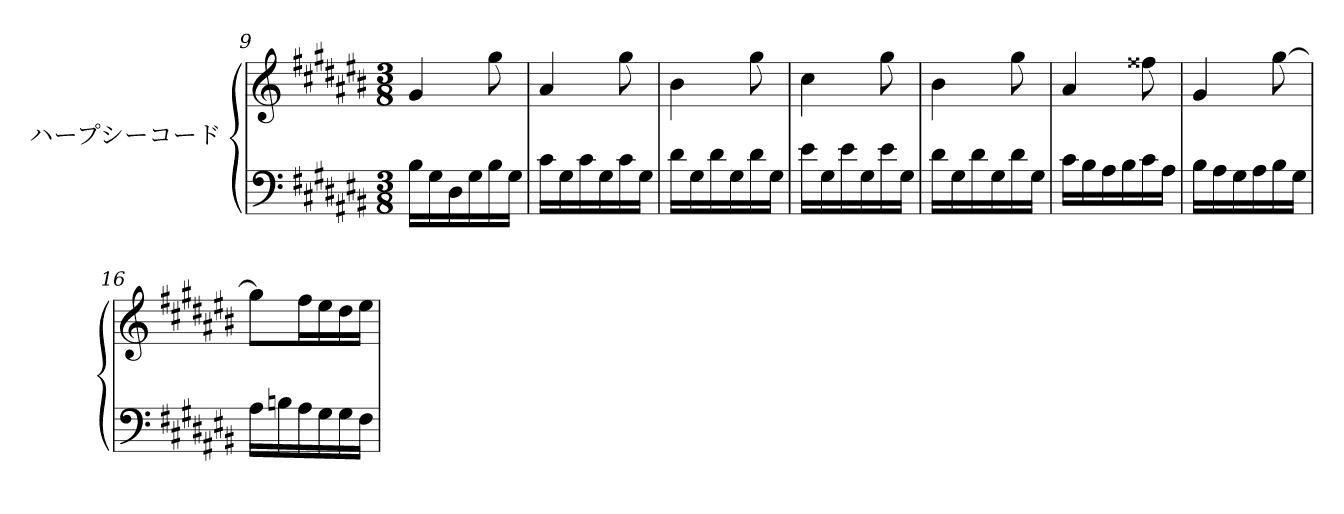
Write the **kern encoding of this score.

**kern	**kern
*part1	*part1
*staff2	*staff1
*I"ハープシーコード	*
*clefF4	*clefG2
*k[f#c#g#d#a#e#b#]	*k[f#c#g#d#a#e#b#]
*M3/8	*M3/8
=9	=9
16B#\LL	4g#/
16G#\	.
16D#\	.
16G#\	.
16B#\	8gg#\
16G#\JJ	.
=10	=10
16c#\LL	4a#/
16G#\	.
16c#\	.
16G#\	.
16c#\	8gg#\
16G#\JJ	.
=11	=11
16d#\LL	4b#\
16G#\	.
16d#\	.
16G#\	.
16d#\	8gg#\
16G#\JJ	.
=12	=12
16e#\LL	4cc#\
16G#\	.
16e#\	.
16G#\	.
16e#\	8gg#\
16G#\JJ	.
=13	=13
16d#\LL	4b#\
16G#\	.
16d#\	.
16G#\	.
16d#\	8gg#\
16G#\JJ	.
=14	=14
16c#\LL	4a#/
16B#\	.
16A#\	.
16B#\	.
16c#\	8ff##X\
16A#\JJ	.
!!LO:LB:g=z
=15	=15
16B#\LL	4g#/
16A#\	.
16G#\	.
16A#\	.
16B#\	[8gg#\
16G#\JJ	.
=16	=16
16A#\LL	8gg#\L]
16Bn\	.
16A#\	16ff#\L
16G#\	16ee#\
16G#\	16dd#\
16F#\JJ	16ee#\JJ
=	=
*-	*-
